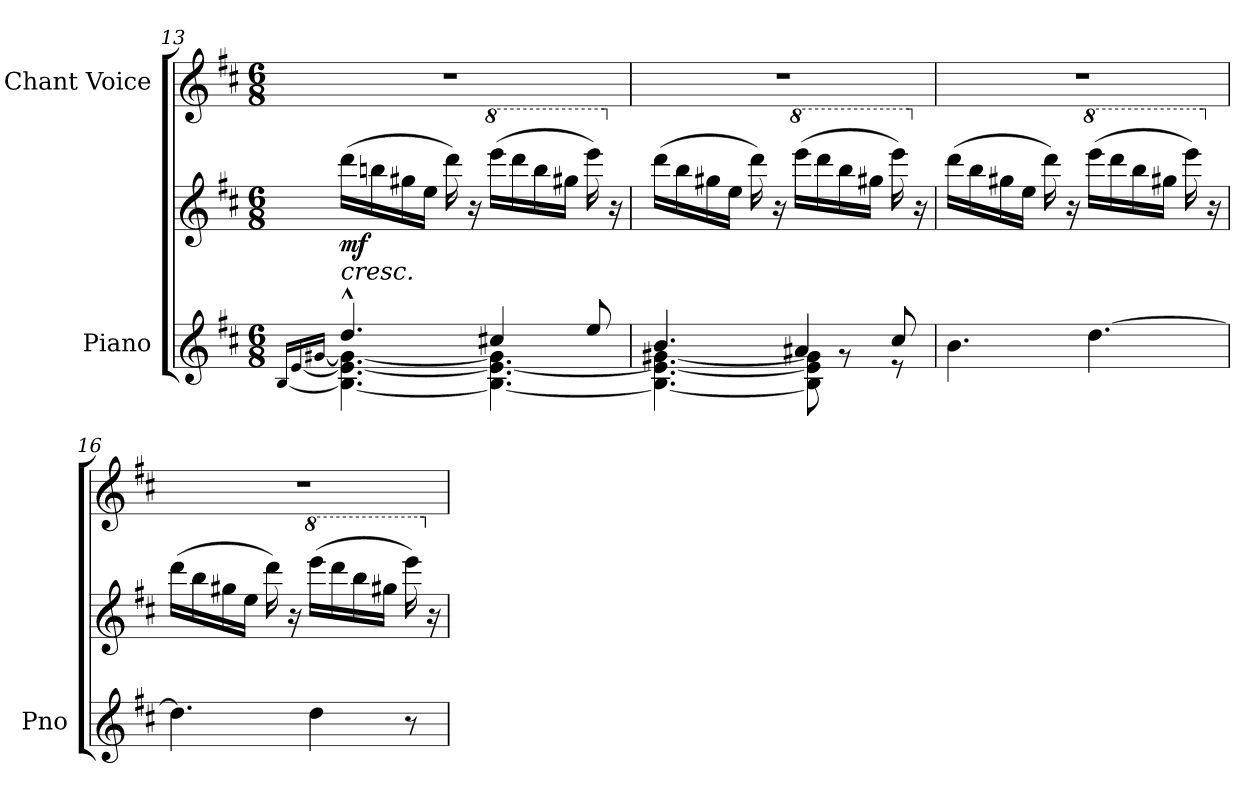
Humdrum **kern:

**kern	**kern	**dynam	**kern
*part2	*part2	*part2	*part1
*staff3	*staff2	*staff2/3	*staff1
*I"Piano	*	*	*I"Chant Voice
*I'Pno	*	*	*
!!LO:LB:g=z
*clefG2	*clefG2	*	*clefG2
*k[f#c#]	*k[f#c#]	*	*k[f#c#]
*M6/8	*M6/8	*	*M6/8
=13	=13	=13	=13
*^	*	*	*
.	[16qB/LL	.	.	.
.	[16qe/	.	.	.
.	[16qg#X/JJ	.	.	.
!	!	!LO:TX:b:i:t=cresc.	!	!
!	!	!	!LO:DY:b	!
4.dd^^/	4.B\_ 4.e\_ 4.g#\_	(>16ddd\LL	mf	2.r
.	.	16bbn\	.	.
.	.	16gg#X\	.	.
.	.	16ee\JJ	.	.
.	.	16ddd\)	.	.
.	.	16r	.	.
*	*	*8va	*	*
4cc#X/	4.B\_ 4.e\_ 4.g#\]	(>16eeee\LL	.	.
.	.	16dddd\	.	.
.	.	16bbb\	.	.
.	.	16ggg#X\JJ	.	.
8ee/	.	16eeee\)	.	.
*	*	*X8va	*	*
.	.	16r	.	.
=14	=14	=14	=14	=14
4.b/	4.B\_ 4.e\_ [4.g#X\	(>16ddd\LL	.	2.r
.	.	16bb\	.	.
.	.	16gg#X\	.	.
.	.	16ee\JJ	.	.
.	.	16ddd\)	.	.
.	.	16r	.	.
*	*	*8va	*	*
4a#X/	8B\] 8e\] 8g#\]	(>16eeee\LL	.	.
.	.	16dddd\	.	.
.	8rg	16bbb\	.	.
.	.	16ggg#X\JJ	.	.
8cc#/	8r	16eeee\)	.	.
*	*	*X8va	*	*
.	.	16r	.	.
*v	*v	*	*	*
!!LO:LB:g=z
=15	=15	=15	=15
4.b\	(>16ddd\LL	.	2.r
.	16bb\	.	.
.	16gg#X\	.	.
.	16ee\JJ	.	.
.	16ddd\)	.	.
.	16r	.	.
*	*8va	*	*
[4.dd\	(>16eeee\LL	.	.
.	16dddd\	.	.
.	16bbb\	.	.
.	16ggg#X\JJ	.	.
.	16eeee\)	.	.
*	*X8va	*	*
.	16r	.	.
=16	=16	=16	=16
4.dd\]	(>16ddd\LL	.	2.r
.	16bb\	.	.
.	16gg#X\	.	.
.	16ee\JJ	.	.
.	16ddd\)	.	.
.	16r	.	.
*	*8va	*	*
4dd\	(>16eeee\LL	.	.
.	16dddd\	.	.
.	16bbb\	.	.
.	16ggg#X\JJ	.	.
8r	16eeee\)	.	.
*	*X8va	*	*
.	16r	.	.
=	=	=	=
*-	*-	*-	*-
